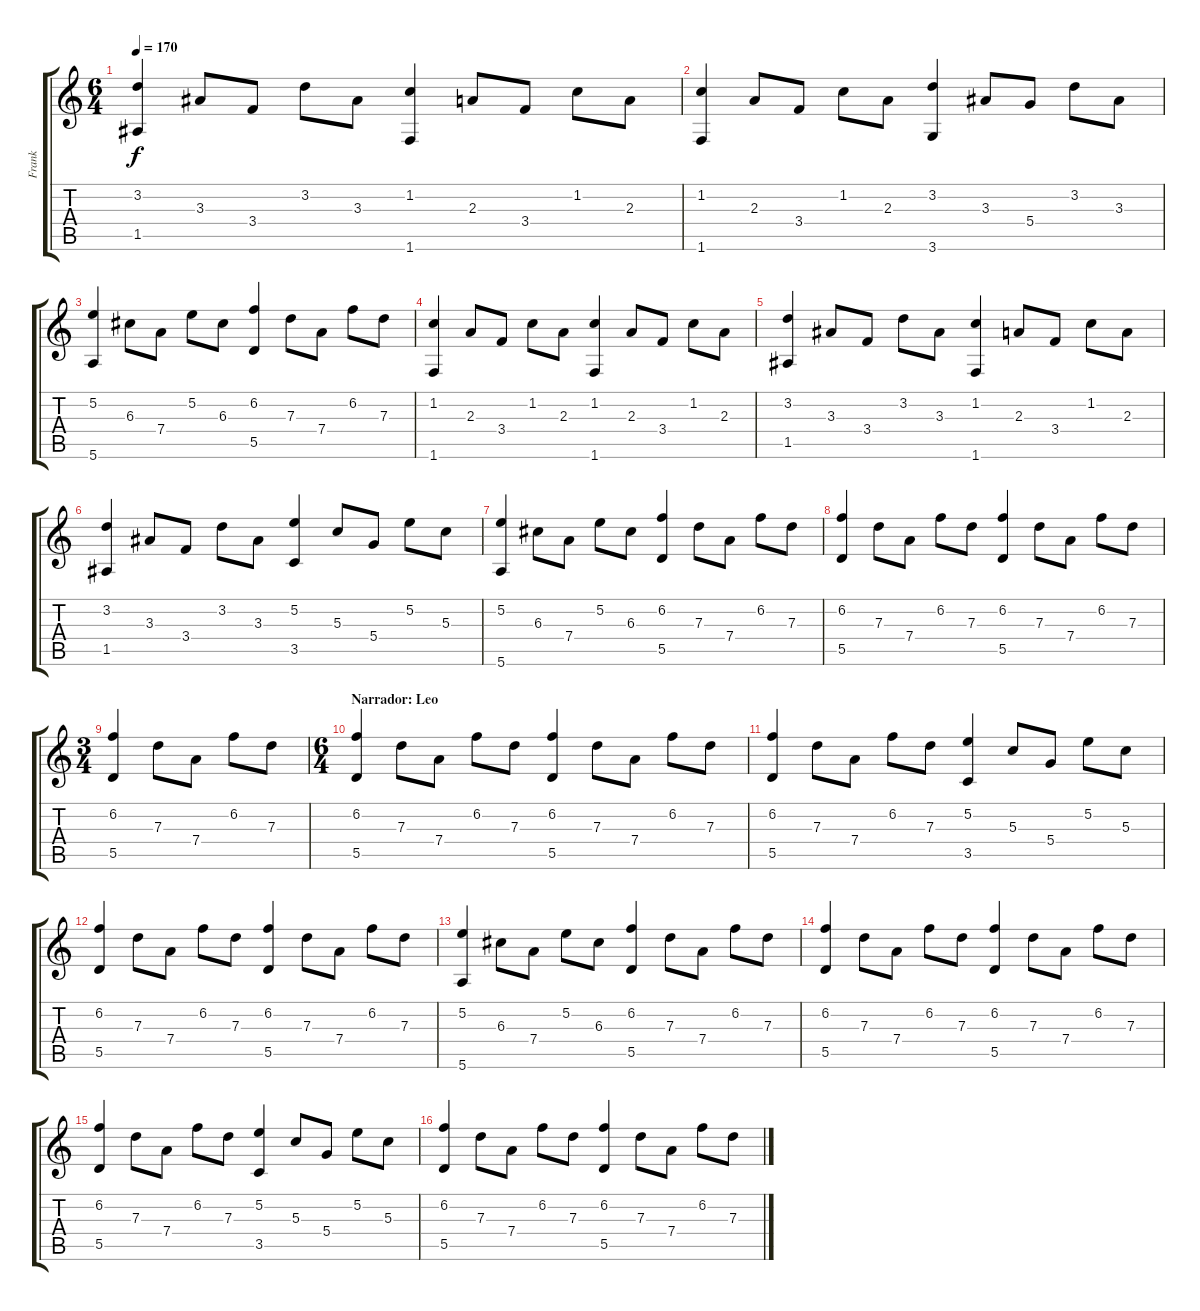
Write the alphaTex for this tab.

\track ("Frank" "Frank") {instrument distortionguitar}
\staff {score tabs}
\tuning (E4 B3 G3 D3 A2 E2) {hide}
\ts (6 4)
\tempo 170
\clef g2
\ks c
(3.2 1.5).4{dy f} 3.3.8 3.4.8 3.2.8 3.3.8 (1.2 1.6).4 2.3.8 3.4.8 1.2.8 2.3.8 |
(1.2 1.6).4 2.3.8 3.4.8 1.2.8 2.3.8 (3.2 3.6).4 3.3.8 5.4.8 3.2.8 3.3.8 |
(5.2 5.6).4 6.3.8 7.4.8 5.2.8 6.3.8 (6.2 5.5).4 7.3.8 7.4.8 6.2.8 7.3.8 |
(1.2 1.6).4 2.3.8 3.4.8 1.2.8 2.3.8 (1.2 1.6).4 2.3.8 3.4.8 1.2.8 2.3.8 |
(3.2 1.5).4 3.3.8 3.4.8 3.2.8 3.3.8 (1.2 1.6).4 2.3.8 3.4.8 1.2.8 2.3.8 |
(3.2 1.5).4 3.3.8 3.4.8 3.2.8 3.3.8 (5.2 3.5).4 5.3.8 5.4.8 5.2.8 5.3.8 |
(5.2 5.6).4 6.3.8 7.4.8 5.2.8 6.3.8 (6.2 5.5).4 7.3.8 7.4.8 6.2.8 7.3.8 |
(6.2 5.5).4 7.3.8 7.4.8 6.2.8 7.3.8 (6.2 5.5).4 7.3.8 7.4.8 6.2.8 7.3.8 |
\ts (3 4)
(6.2 5.5).4 7.3.8 7.4.8 6.2.8 7.3.8 |
\ts (6 4)
\section ("" "Narrador: Leo")
(6.2 5.5).4 7.3.8 7.4.8 6.2.8 7.3.8 (6.2 5.5).4 7.3.8 7.4.8 6.2.8 7.3.8 |
(6.2 5.5).4 7.3.8 7.4.8 6.2.8 7.3.8 (5.2 3.5).4 5.3.8 5.4.8 5.2.8 5.3.8 |
(6.2 5.5).4 7.3.8 7.4.8 6.2.8 7.3.8 (6.2 5.5).4 7.3.8 7.4.8 6.2.8 7.3.8 |
(5.2 5.6).4 6.3.8 7.4.8 5.2.8 6.3.8 (6.2 5.5).4 7.3.8 7.4.8 6.2.8 7.3.8 |
(6.2 5.5).4 7.3.8 7.4.8 6.2.8 7.3.8 (6.2 5.5).4 7.3.8 7.4.8 6.2.8 7.3.8 |
(6.2 5.5).4 7.3.8 7.4.8 6.2.8 7.3.8 (5.2 3.5).4 5.3.8 5.4.8 5.2.8 5.3.8 |
(6.2 5.5).4 7.3.8 7.4.8 6.2.8 7.3.8 (6.2 5.5).4 7.3.8 7.4.8 6.2.8 7.3.8
